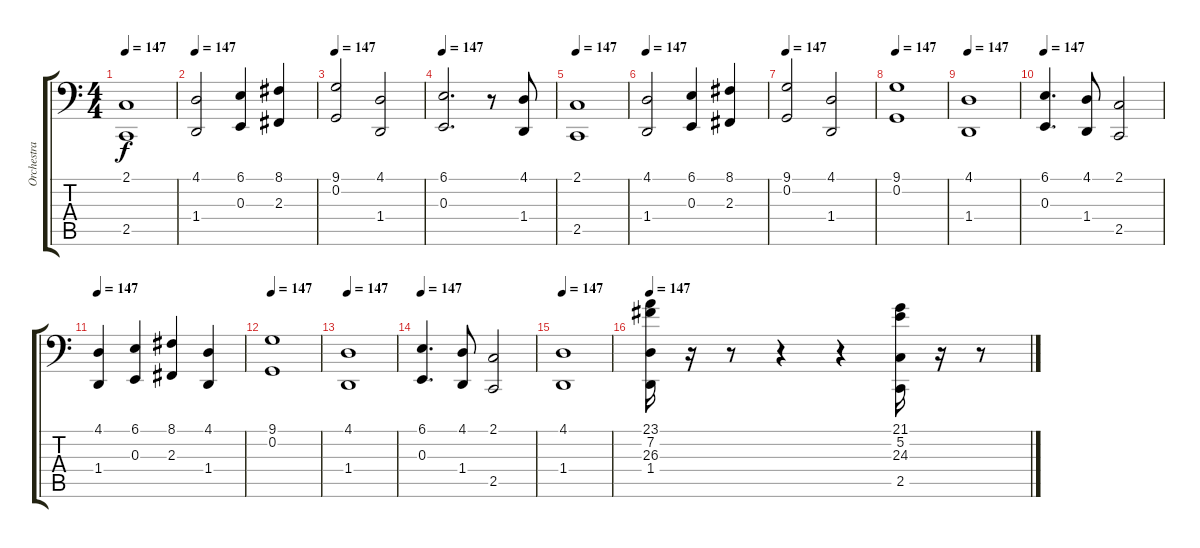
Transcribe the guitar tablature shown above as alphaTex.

\track ("Orchestra" "Orchestra") {instrument stringensemble1}
\staff {score tabs}
\tuning (Bb2 G2 E2 Db2 Bb1 G1) {hide}
\ts (4 4)
\tempo 147
\clef f4
\ks c
(2.1 2.5).1{dy f} |
\tempo 147
(4.1 1.4).2 (6.1 0.3).4 (8.1 2.3).4 |
\tempo 147
(9.1 0.2).2 (4.1 1.4).2 |
\tempo 147
(6.1 0.3).2{d} r.8 (4.1 1.4).8 |
\tempo 147
(2.1 2.5).1 |
\tempo 147
(4.1 1.4).2 (6.1 0.3).4 (8.1 2.3).4 |
\tempo 147
(9.1 0.2).2 (4.1 1.4).2 |
\tempo 147
(9.1 0.2).1 |
\tempo 147
(4.1 1.4).1 |
\tempo 147
(6.1 0.3).4{d} (4.1 1.4).8 (2.1 2.5).2 |
\tempo 147
(4.1 1.4).4 (6.1 0.3).4 (8.1 2.3).4 (4.1 1.4).4 |
\tempo 147
(9.1 0.2).1 |
\tempo 147
(4.1 1.4).1 |
\tempo 147
(6.1 0.3).4{d} (4.1 1.4).8 (2.1 2.5).2 |
\tempo 147
(4.1 1.4).1 |
\tempo 147
(23.1 7.2 26.3 1.4).16 r.16 r.8 r.4 r.4 (21.1 5.2 24.3 2.5).16 r.16 r.8
